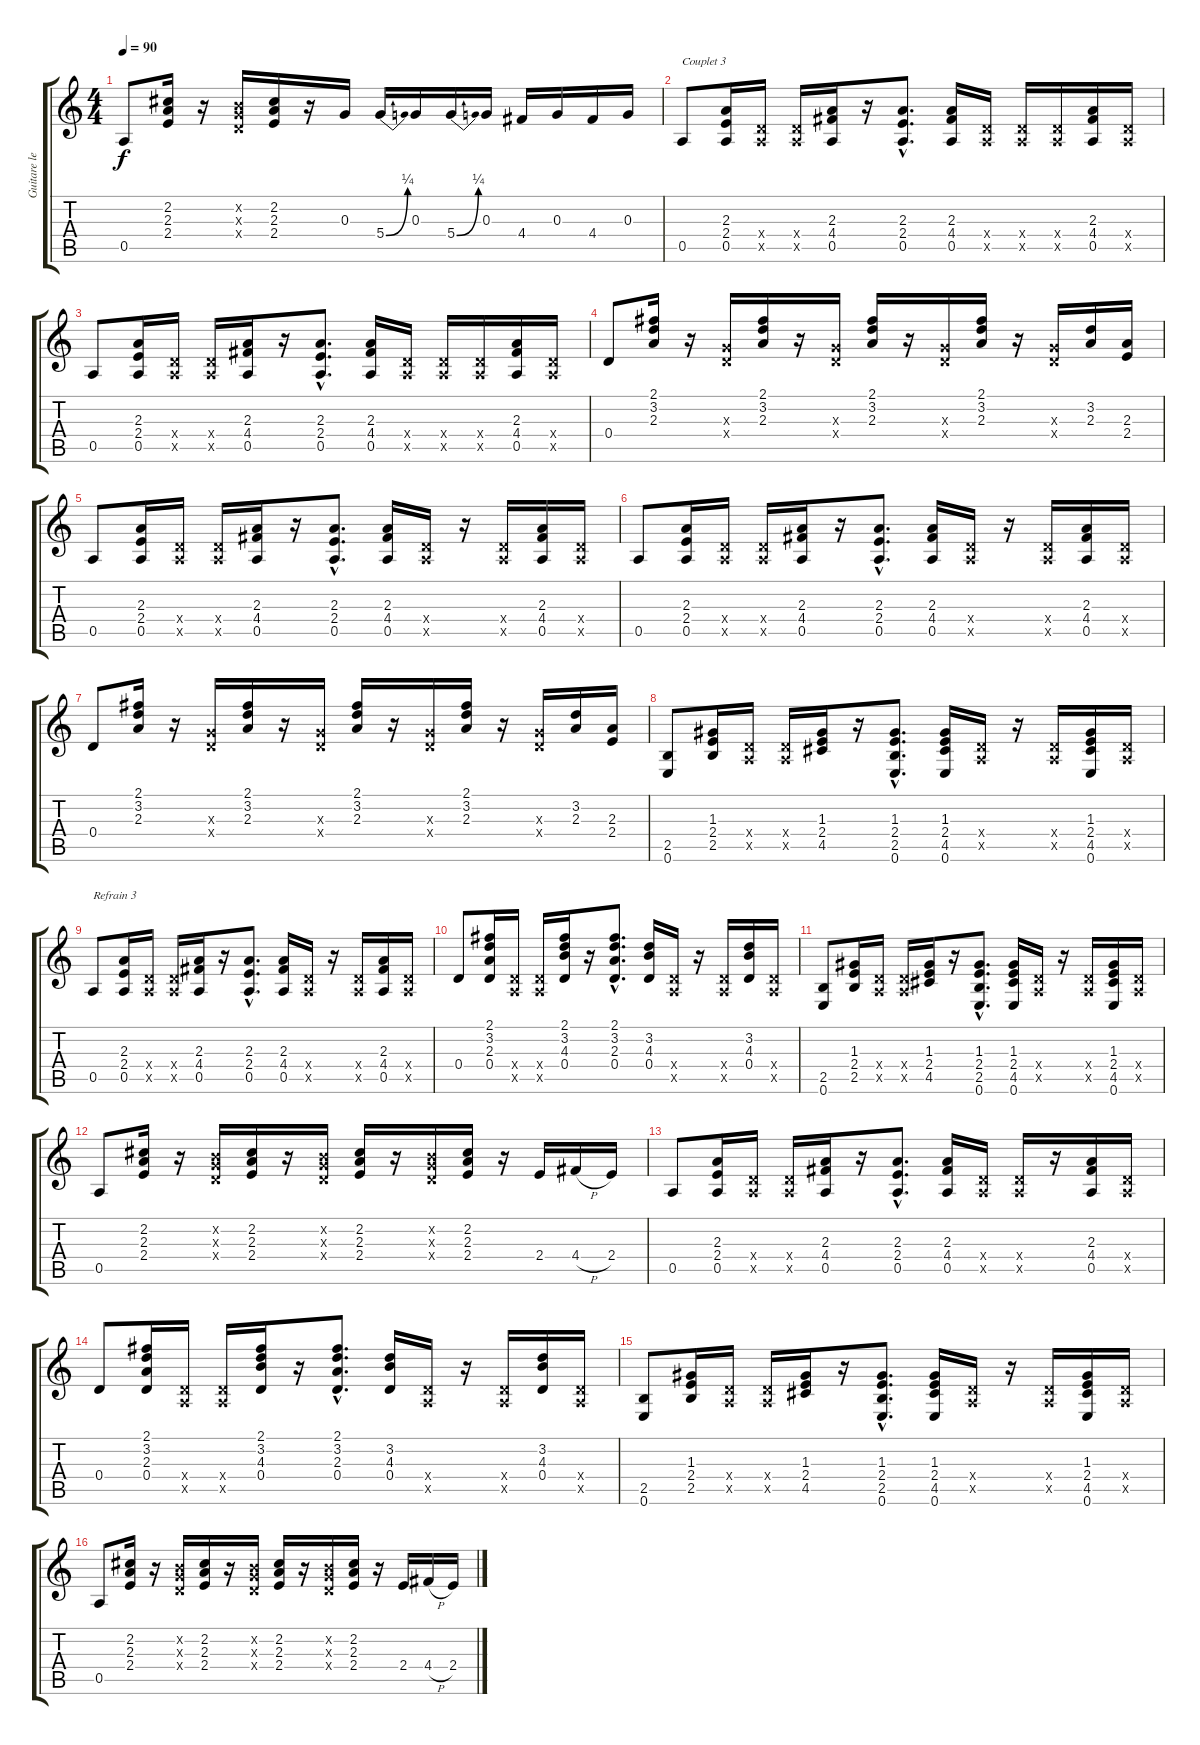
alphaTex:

\track ("Guitare lead" "Guitare le") {instrument electricguitarmuted}
\staff {score tabs}
\tuning (E4 B3 G3 D3 A2 E2) {hide}
\ts (4 4)
\tempo 90
\clef g2
\ks c
0.5.8{dy f} (2.2 2.3 2.4).16 r.16 (0.2{x} 0.3{x} 0.4{x}).16 (2.2 2.3 2.4).16 r.16 0.3.16 5.4{be (bend 0 0 60 1)}.16 0.3.16 5.4{be (bend 0 0 60 1)}.16 0.3.16 4.4.16 0.3.16 4.4.16 0.3.16 |
0.5.8{txt "Couplet 3"} (2.3 2.4 0.5).16 (0.4{x} 0.5{x}).16 (0.4{x} 0.5{x}).16 (2.3 4.4 0.5).16 r.16 (2.3{hac} 2.4{hac} 0.5{hac}).8{d} (2.3 4.4 0.5).16 (0.4{x} 0.5{x}).16 (0.4{x} 0.5{x}).16 (0.4{x} 0.5{x}).16 (2.3 4.4 0.5).16 (0.4{x} 0.5{x}).16 |
0.5.8 (2.3 2.4 0.5).16 (0.4{x} 0.5{x}).16 (0.4{x} 0.5{x}).16 (2.3 4.4 0.5).16 r.16 (2.3{hac} 2.4{hac} 0.5{hac}).8{d} (2.3 4.4 0.5).16 (0.4{x} 0.5{x}).16 (0.4{x} 0.5{x}).16 (0.4{x} 0.5{x}).16 (2.3 4.4 0.5).16 (0.4{x} 0.5{x}).16 |
0.4.8 (2.1 3.2 2.3).16 r.16 (0.3{x} 0.4{x}).16 (2.1 3.2 2.3).16 r.16 (0.3{x} 0.4{x}).16 (2.1 3.2 2.3).16 r.16 (0.3{x} 0.4{x}).16 (2.1 3.2 2.3).16 r.16 (0.3{x} 0.4{x}).16 (3.2 2.3).16 (2.3 2.4).16 |
0.5.8 (2.3 2.4 0.5).16 (0.4{x} 0.5{x}).16 (0.4{x} 0.5{x}).16 (2.3 4.4 0.5).16 r.16 (2.3{hac} 2.4{hac} 0.5{hac}).8{d} (2.3 4.4 0.5).16 (0.4{x} 0.5{x}).16 r.16 (0.4{x} 0.5{x}).16 (2.3 4.4 0.5).16 (0.4{x} 0.5{x}).16 |
0.5.8 (2.3 2.4 0.5).16 (0.4{x} 0.5{x}).16 (0.4{x} 0.5{x}).16 (2.3 4.4 0.5).16 r.16 (2.3{hac} 2.4{hac} 0.5{hac}).8{d} (2.3 4.4 0.5).16 (0.4{x} 0.5{x}).16 r.16 (0.4{x} 0.5{x}).16 (2.3 4.4 0.5).16 (0.4{x} 0.5{x}).16 |
0.4.8 (2.1 3.2 2.3).16 r.16 (0.3{x} 0.4{x}).16 (2.1 3.2 2.3).16 r.16 (0.3{x} 0.4{x}).16 (2.1 3.2 2.3).16 r.16 (0.3{x} 0.4{x}).16 (2.1 3.2 2.3).16 r.16 (0.3{x} 0.4{x}).16 (3.2 2.3).16 (2.3 2.4).16 |
(2.5 0.6).8 (1.3 2.4 2.5).16 (0.4{x} 0.5{x}).16 (0.4{x} 0.5{x}).16 (1.3 2.4 4.5).16 r.16 (1.3{hac} 2.4{hac} 2.5{hac} 0.6{hac}).8{d} (1.3 2.4 4.5 0.6).16 (0.4{x} 0.5{x}).16 r.16 (0.4{x} 0.5{x}).16 (1.3 2.4 4.5 0.6).16 (0.4{x} 0.5{x}).16 |
0.5.8{txt "Refrain 3"} (2.3 2.4 0.5).16 (0.4{x} 0.5{x}).16 (0.4{x} 0.5{x}).16 (2.3 4.4 0.5).16 r.16 (2.3{hac} 2.4{hac} 0.5{hac}).8{d} (2.3 4.4 0.5).16 (0.4{x} 0.5{x}).16 r.16 (0.4{x} 0.5{x}).16 (2.3 4.4 0.5).16 (0.4{x} 0.5{x}).16 |
0.4.8 (2.1 3.2 2.3 0.4).16 (0.4{x} 0.5{x}).16 (0.4{x} 0.5{x}).16 (2.1 3.2 4.3 0.4).16 r.16 (2.1{hac} 3.2{hac} 2.3{hac} 0.4{hac}).8{d} (3.2 4.3 0.4).16 (0.4{x} 0.5{x}).16 r.16 (0.4{x} 0.5{x}).16 (3.2 4.3 0.4).16 (0.4{x} 0.5{x}).16 |
(2.5 0.6).8 (1.3 2.4 2.5).16 (0.4{x} 0.5{x}).16 (0.4{x} 0.5{x}).16 (1.3 2.4 4.5).16 r.16 (1.3{hac} 2.4{hac} 2.5{hac} 0.6{hac}).8{d} (1.3 2.4 4.5 0.6).16 (0.4{x} 0.5{x}).16 r.16 (0.4{x} 0.5{x}).16 (1.3 2.4 4.5 0.6).16 (0.4{x} 0.5{x}).16 |
0.5.8 (2.2 2.3 2.4).16 r.16 (0.2{x} 0.3{x} 0.4{x}).16 (2.2 2.3 2.4).16 r.16 (0.2{x} 0.3{x} 0.4{x}).16 (2.2 2.3 2.4).16 r.16 (0.2{x} 0.3{x} 0.4{x}).16 (2.2 2.3 2.4).16 r.16 2.4.16 4.4{h}.16 2.4.16 |
0.5.8 (2.3 2.4 0.5).16 (0.4{x} 0.5{x}).16 (0.4{x} 0.5{x}).16 (2.3 4.4 0.5).16 r.16 (2.3{hac} 2.4{hac} 0.5{hac}).8{d} (2.3 4.4 0.5).16 (0.4{x} 0.5{x}).16 (0.4{x} 0.5{x}).16 r.16 (2.3 4.4 0.5).16 (0.4{x} 0.5{x}).16 |
0.4.8 (2.1 3.2 2.3 0.4).16 (0.4{x} 0.5{x}).16 (0.4{x} 0.5{x}).16 (2.1 3.2 4.3 0.4).16 r.16 (2.1{hac} 3.2{hac} 2.3{hac} 0.4{hac}).8{d} (3.2 4.3 0.4).16 (0.4{x} 0.5{x}).16 r.16 (0.4{x} 0.5{x}).16 (3.2 4.3 0.4).16 (0.4{x} 0.5{x}).16 |
(2.5 0.6).8 (1.3 2.4 2.5).16 (0.4{x} 0.5{x}).16 (0.4{x} 0.5{x}).16 (1.3 2.4 4.5).16 r.16 (1.3{hac} 2.4{hac} 2.5{hac} 0.6{hac}).8{d} (1.3 2.4 4.5 0.6).16 (0.4{x} 0.5{x}).16 r.16 (0.4{x} 0.5{x}).16 (1.3 2.4 4.5 0.6).16 (0.4{x} 0.5{x}).16 |
0.5.8 (2.2 2.3 2.4).16 r.16 (0.2{x} 0.3{x} 0.4{x}).16 (2.2 2.3 2.4).16 r.16 (0.2{x} 0.3{x} 0.4{x}).16 (2.2 2.3 2.4).16 r.16 (0.2{x} 0.3{x} 0.4{x}).16 (2.2 2.3 2.4).16 r.16 2.4.16 4.4{h}.16 2.4.16
